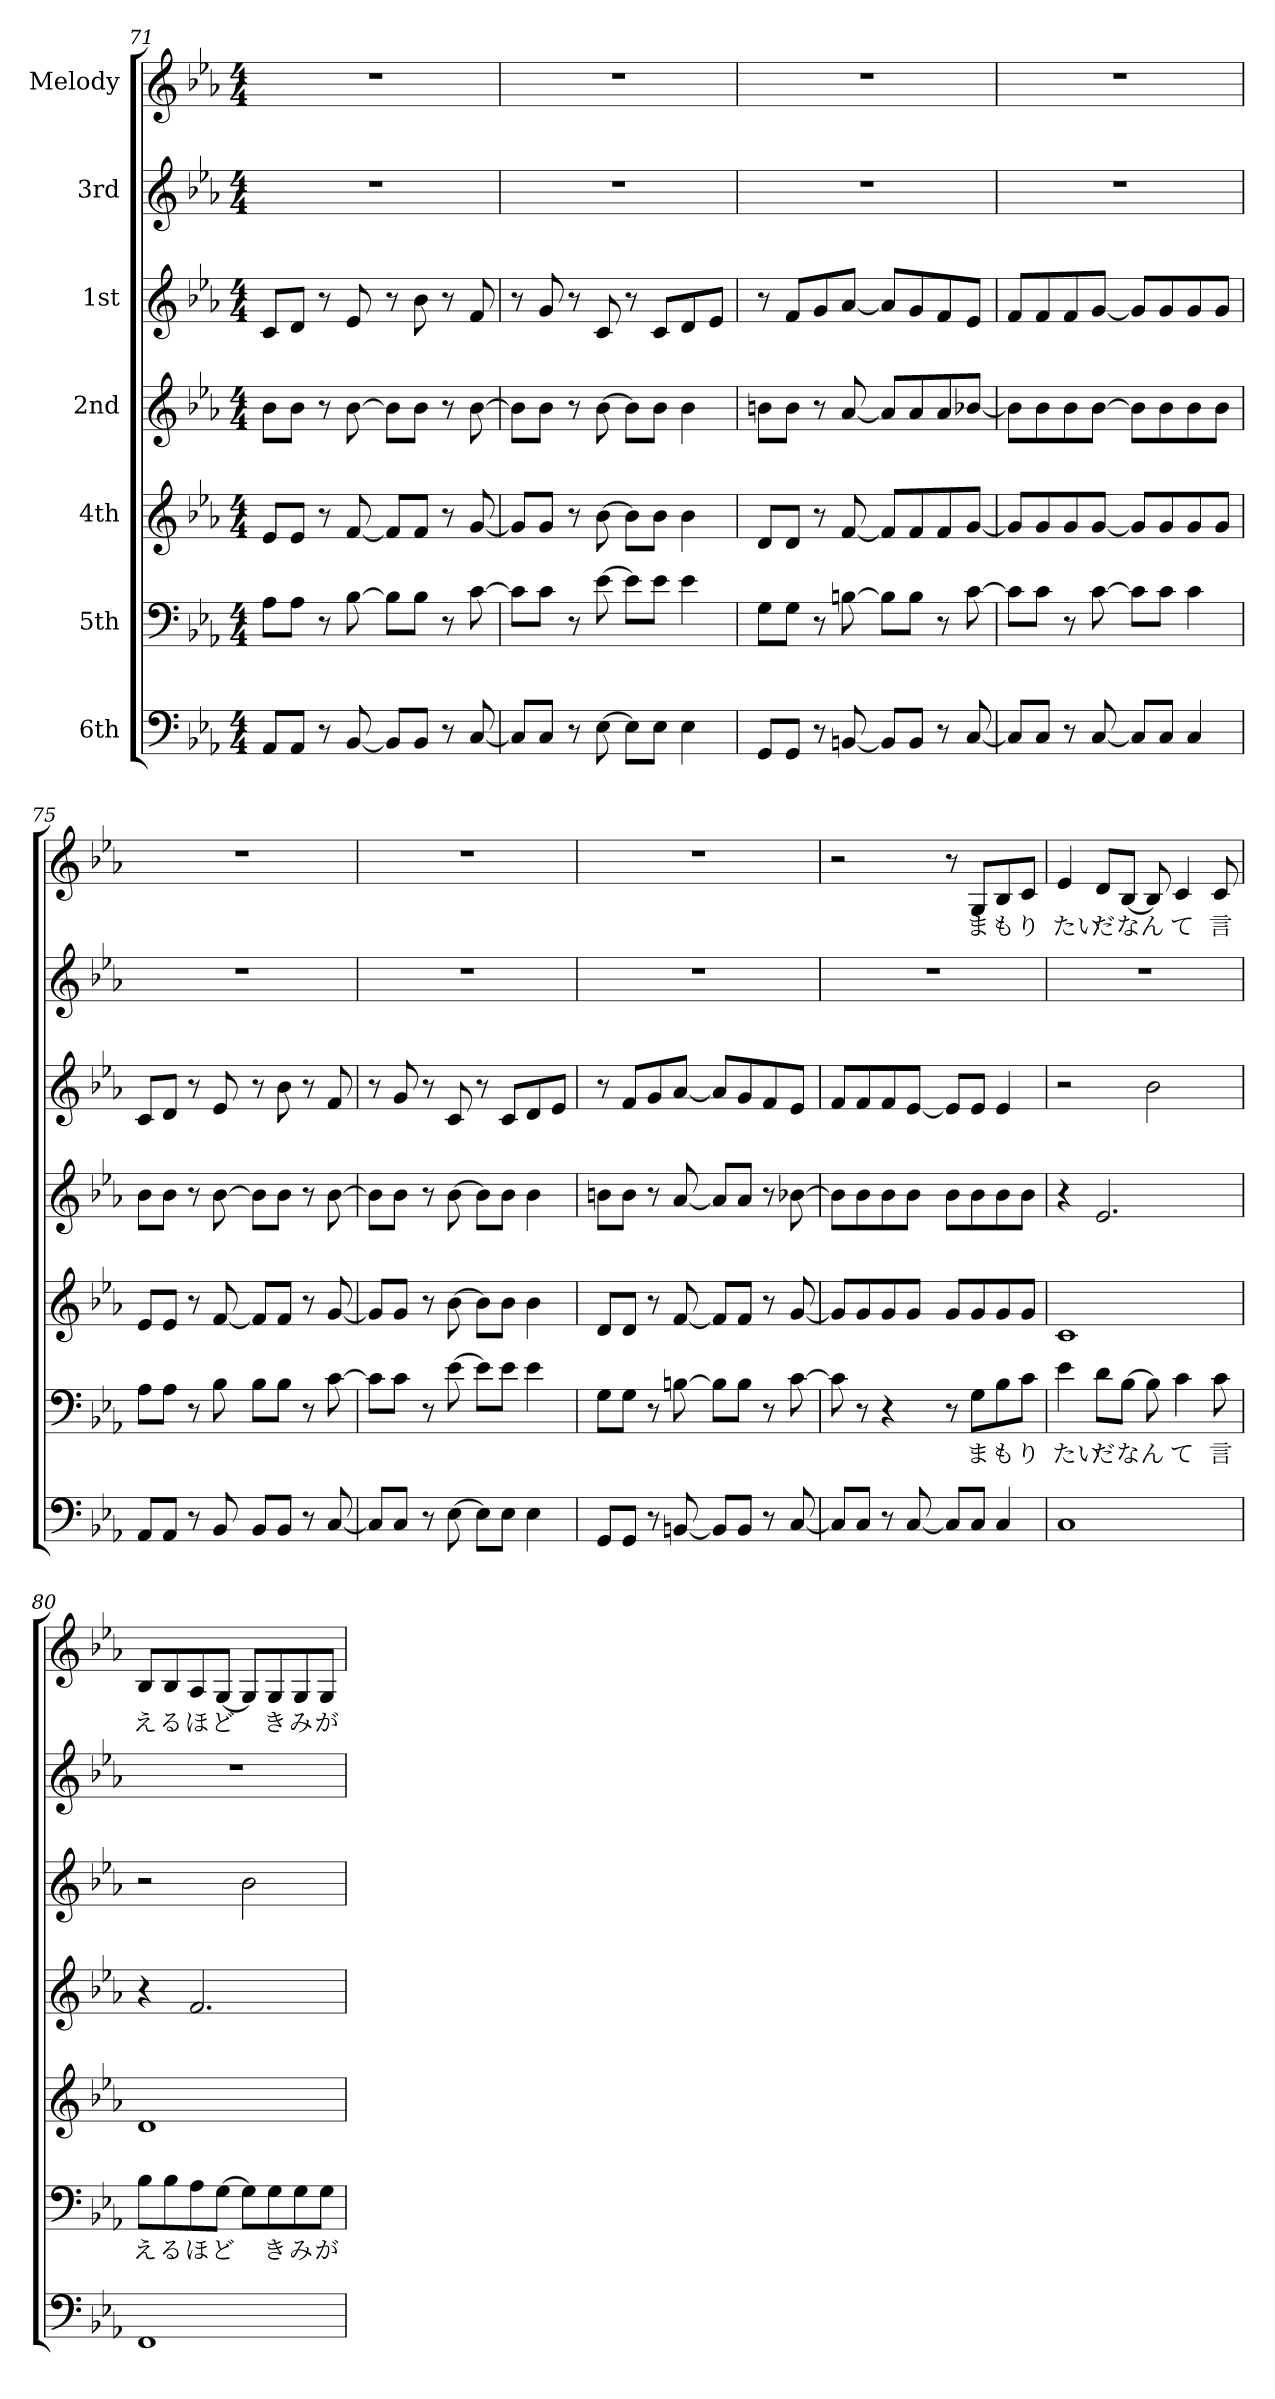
**kern	**kern	**text	**kern	**kern	**kern	**kern	**kern	**text
*part7	*part6	*part6	*part5	*part4	*part3	*part2	*part1	*part1
*staff7	*staff6	*staff6	*staff5	*staff4	*staff3	*staff2	*staff1	*staff1
*I"6th	*I"5th	*	*I"4th	*I"2nd	*I"1st	*I"3rd	*I"Melody	*
*clefF4	*clefF4	*	*clefG2	*clefG2	*clefG2	*clefG2	*clefG2	*
*k[b-e-a-]	*k[b-e-a-]	*	*k[b-e-a-]	*k[b-e-a-]	*k[b-e-a-]	*k[b-e-a-]	*k[b-e-a-]	*
*M4/4	*M4/4	*	*M4/4	*M4/4	*M4/4	*M4/4	*M4/4	*
=71	=71	=71	=71	=71	=71	=71	=71	=71
8AA-L	8A-L	.	8e-L	8b-L	8cL	1r	1r	.
8AA-J	8A-J	.	8e-J	8b-J	8dJ	.	.	.
8r	8r	.	8r	8r	8r	.	.	.
[8BB-	[8B-	.	[8f	[8b-	8e-	.	.	.
8BB-L]	8B-L]	.	8fL]	8b-L]	8r	.	.	.
8BB-J	8B-J	.	8fJ	8b-J	8b-	.	.	.
8r	8r	.	8r	8r	8r	.	.	.
[8C	[8c	.	[8g	[8b-	8f	.	.	.
=72	=72	=72	=72	=72	=72	=72	=72	=72
8CL]	8cL]	.	8gL]	8b-L]	8r	1r	1r	.
8CJ	8cJ	.	8gJ	8b-J	8g	.	.	.
8r	8r	.	8r	8r	8r	.	.	.
[8E-	[8e-	.	[8b-	[8b-	8c	.	.	.
8E-L]	8e-L]	.	8b-L]	8b-L]	8r	.	.	.
8E-J	8e-J	.	8b-J	8b-J	8cL	.	.	.
4E-	4e-	.	4b-	4b-	8d	.	.	.
.	.	.	.	.	8e-J	.	.	.
=73	=73	=73	=73	=73	=73	=73	=73	=73
8GGL	8GL	.	8dL	8bnL	8r	1r	1r	.
8GGJ	8GJ	.	8dJ	8bJ	8fL	.	.	.
8r	8r	.	8r	8r	8g	.	.	.
[8BBn	[8Bn	.	[8f	[8a-	[8a-J	.	.	.
8BBL]	8BL]	.	8fL]	8a-L]	8a-L]	.	.	.
8BBJ	8BJ	.	8f	8a-	8g	.	.	.
8r	8r	.	8f	8a-	8f	.	.	.
[8C	[8c	.	[8gJ	[8b-XJ	8e-J	.	.	.
=74	=74	=74	=74	=74	=74	=74	=74	=74
8CL]	8cL]	.	8gL]	8b-L]	8fL	1r	1r	.
8CJ	8cJ	.	8g	8b-	8f	.	.	.
8r	8r	.	8g	8b-	8f	.	.	.
[8C	[8c	.	[8gJ	[8b-J	[8gJ	.	.	.
8CL]	8cL]	.	8gL]	8b-L]	8gL]	.	.	.
8CJ	8cJ	.	8g	8b-	8g	.	.	.
4C	4c	.	8g	8b-	8g	.	.	.
.	.	.	8gJ	8b-J	8gJ	.	.	.
=75	=75	=75	=75	=75	=75	=75	=75	=75
8AA-L	8A-L	.	8e-L	8b-L	8cL	1r	1r	.
8AA-J	8A-J	.	8e-J	8b-J	8dJ	.	.	.
8r	8r	.	8r	8r	8r	.	.	.
8BB-	8B-	.	[8f	[8b-	8e-	.	.	.
8BB-L	8B-L	.	8fL]	8b-L]	8r	.	.	.
8BB-J	8B-J	.	8fJ	8b-J	8b-	.	.	.
8r	8r	.	8r	8r	8r	.	.	.
[8C	[8c	.	[8g	[8b-	8f	.	.	.
=76	=76	=76	=76	=76	=76	=76	=76	=76
8CL]	8cL]	.	8gL]	8b-L]	8r	1r	1r	.
8CJ	8cJ	.	8gJ	8b-J	8g	.	.	.
8r	8r	.	8r	8r	8r	.	.	.
[8E-	[8e-	.	[8b-	[8b-	8c	.	.	.
8E-L]	8e-L]	.	8b-L]	8b-L]	8r	.	.	.
8E-J	8e-J	.	8b-J	8b-J	8cL	.	.	.
4E-	4e-	.	4b-	4b-	8d	.	.	.
.	.	.	.	.	8e-J	.	.	.
=77	=77	=77	=77	=77	=77	=77	=77	=77
8GGL	8GL	.	8dL	8bnL	8r	1r	1r	.
8GGJ	8GJ	.	8dJ	8bJ	8fL	.	.	.
8r	8r	.	8r	8r	8g	.	.	.
[8BBn	[8Bn	.	[8f	[8a-	[8a-J	.	.	.
8BBL]	8BL]	.	8fL]	8a-L]	8a-L]	.	.	.
8BBJ	8BJ	.	8fJ	8a-J	8g	.	.	.
8r	8r	.	8r	8r	8f	.	.	.
[8C	[8c	.	[8g	[8b-X	8e-J	.	.	.
=78	=78	=78	=78	=78	=78	=78	=78	=78
8CL]	8c]	.	8gL]	8b-L]	8fL	1r	2r	.
8CJ	8r	.	8g	8b-	8f	.	.	.
8r	4r	.	8g	8b-	8f	.	.	.
[8C	.	.	8gJ	8b-J	[8e-J	.	.	.
8CL]	8r	.	8gL	8b-L	8e-L]	.	8r	.
8CJ	8GL	ま	8g	8b-	8e-J	.	8GL	ま
4C	8B-	も	8g	8b-	4e-	.	8B-	も
.	8cJ	り	8gJ	8b-J	.	.	8cJ	り
=79	=79	=79	=79	=79	=79	=79	=79	=79
1C	4e-	たい	1c	4r	2r	1r	4e-	たい
.	8dL	だ	.	2.e-	.	.	8dL	だ
.	[8B-J	なん	.	.	.	.	[8B-J	なん
.	8B-]	.	.	.	2b-	.	8B-]	.
.	4c	て	.	.	.	.	4c	て
.	8c	言	.	.	.	.	8c	言
=80	=80	=80	=80	=80	=80	=80	=80	=80
1FF	8B-L	え	1d	4r	2r	1r	8B-L	え
.	8B-	る	.	.	.	.	8B-	る
.	8A-	ほ	.	2.f	.	.	8A-	ほ
.	[8GJ	ど	.	.	.	.	[8GJ	ど
.	8GL]	.	.	.	2b-	.	8GL]	.
.	8G	き	.	.	.	.	8G	き
.	8G	み	.	.	.	.	8G	み
.	8GJ	が	.	.	.	.	8GJ	が
=	=	=	=	=	=	=	=	=
*-	*-	*-	*-	*-	*-	*-	*-	*-
